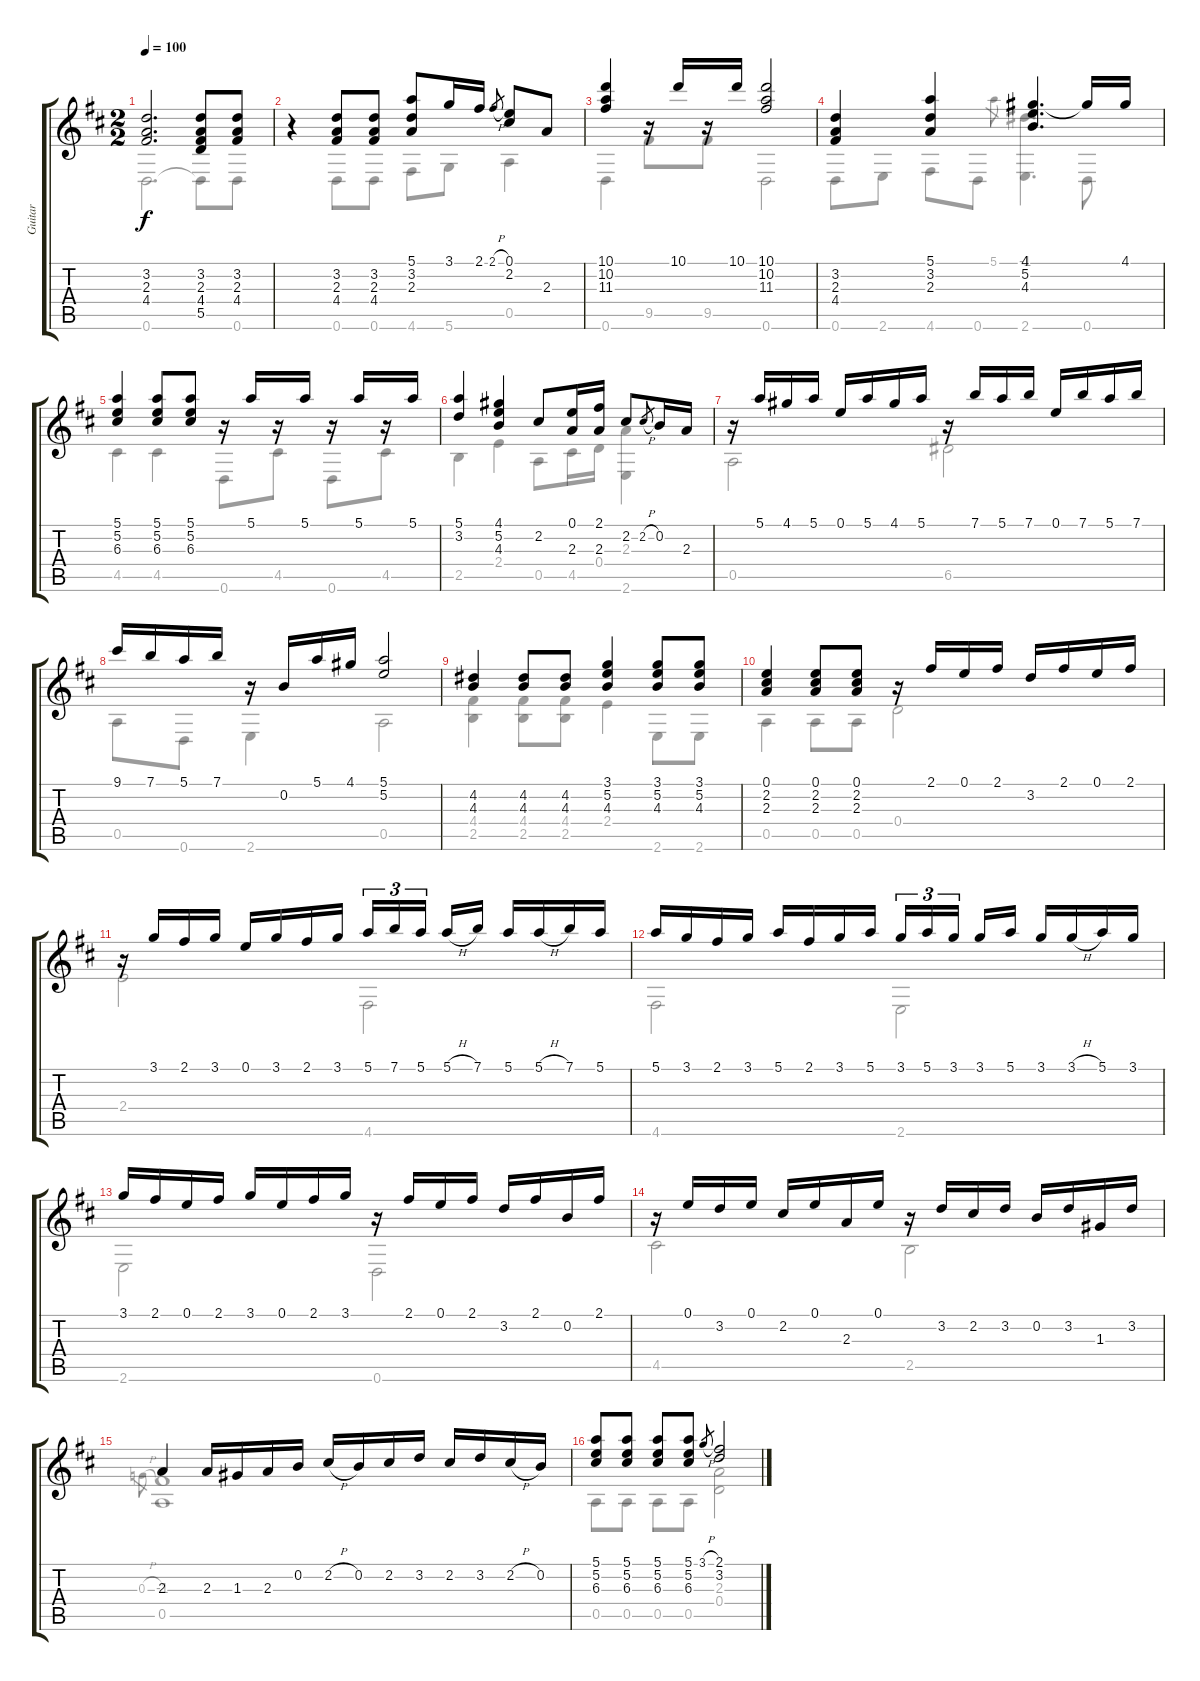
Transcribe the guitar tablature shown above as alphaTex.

\track ("Guitar" "Guitar") {instrument acousticguitarnylon}
\staff {score tabs}
\tuning (E4 B3 G3 D3 A2 D2) {hide}
\voice
\ts (2 2)
\tempo 100
\clef g2
\ks d
(3.2 2.3 4.4).2{d dy f} (3.2 2.3 4.4 5.5).8 (3.2 2.3 4.4).8 |
r.4 (3.2 2.3 4.4).8 (3.2 2.3 4.4).8 (5.1 3.2 2.3).8 3.1.16 2.1.16 2.1{h}.8{gr} (0.1 2.2).8 2.3.8 |
(10.1 10.2 11.3).4 r.16 10.1.16 r.16 10.1.16 (10.1 10.2 11.3).2 |
(3.2 2.3 4.4).4 (5.1 3.2 2.3).4 (4.1 5.2 4.3).4{d} 4.1{t}.16 4.1.16 |
(5.1 5.2 6.3).4 (5.1 5.2 6.3).8 (5.1 5.2 6.3).8 r.16 5.1.16 r.16 5.1.16 r.16 5.1.16 r.16 5.1.16 |
(5.1 3.2).4 (4.1 5.2 4.3).4 2.2.8 (0.1 2.3).16 (2.1 2.3).16 2.2.8 2.2{h}.8{gr} 0.2.16 2.3.16 |
r.16 5.1.16 4.1.16 5.1.16 0.1.16 5.1.16 4.1.16 5.1.16 r.16 7.1.16 5.1.16 7.1.16 0.1.16 7.1.16 5.1.16 7.1.16 |
9.1.16 7.1.16 5.1.16 7.1.16 r.16 0.2.16 5.1.16 4.1.16 (5.1 5.2).2 |
(4.2 4.3).4 (4.2 4.3).8 (4.2 4.3).8 (3.1 5.2 4.3).4 (3.1 5.2 4.3).8 (3.1 5.2 4.3).8 |
(0.1 2.2 2.3).4 (0.1 2.2 2.3).8 (0.1 2.2 2.3).8 r.16 2.1.16 0.1.16 2.1.16 3.2.16 2.1.16 0.1.16 2.1.16 |
r.16 3.1.16 2.1.16 3.1.16 0.1.16 3.1.16 2.1.16 3.1.16 5.1.16{tu (3 2)} 7.1.16{tu (3 2)} 5.1.16{tu (3 2) beam splitsecondary} 5.1{h}.16 7.1.16 5.1.16 5.1{h}.16 7.1.16 5.1.16 |
5.1.16 3.1.16 2.1.16 3.1.16 5.1.16 2.1.16 3.1.16 5.1.16 3.1.16{tu (3 2)} 5.1.16{tu (3 2)} 3.1.16{tu (3 2) beam splitsecondary} 3.1.16 5.1.16 3.1.16 3.1{h}.16 5.1.16 3.1.16 |
3.1.16 2.1.16 0.1.16 2.1.16 3.1.16 0.1.16 2.1.16 3.1.16 r.16 2.1.16 0.1.16 2.1.16 3.2.16 2.1.16 0.2.16 2.1.16 |
r.16 0.1.16 3.2.16 0.1.16 2.2.16 0.1.16 2.3.16 0.1.16 r.16 3.2.16 2.2.16 3.2.16 0.2.16 3.2.16 1.3.16 3.2.16 |
2.3.4 2.3.16 1.3.16 2.3.16 0.2.16 2.2{h}.16 0.2.16 2.2.16 3.2.16 2.2.16 3.2.16 2.2{h}.16 0.2.16 |
(5.1 5.2 6.3).8 (5.1 5.2 6.3).8 (5.1 5.2 6.3).8 (5.1 5.2 6.3).8 3.1{h}.8{gr} (2.1 3.2).2
\voice
\clef g2
\ottava regular
\simile none
\ks d
0.6.2{d dy f} 0.6{t}.8 0.6.8 |
r.4 0.6.8 0.6.8 4.6.8 5.6.8 0.5.4 |
0.6.4 9.5.8 9.5.8 0.6.2 |
0.6.8 2.6.8 4.6.8 0.6.8 5.1.8{gr} (-1.1 2.6).4{d} 0.6.8 |
4.5.4 4.5.4 0.6.8 4.5.8 0.6.8 4.5.8 |
2.5.4 2.4.4 0.5.8 4.5.16 0.4.16 (2.3 2.6).4 |
0.5.2 6.5.2 |
0.5.8 0.6.8 2.6.4 0.5.2 |
(4.4 2.5).4 (4.4 2.5).8 (4.4 2.5).8 2.4.4 2.6.8 2.6.8 |
0.5.4 0.5.8 0.5.8 0.4.2 |
2.4.2 4.6.2 |
4.6.2 2.6.2 |
2.6.2 0.6.2 |
4.5.2 2.5.2 |
0.3{h}.8{gr} (-1.3 0.5).1 |
0.5.8 0.5.8 0.5.8 0.5.8 (2.3 0.4).2
